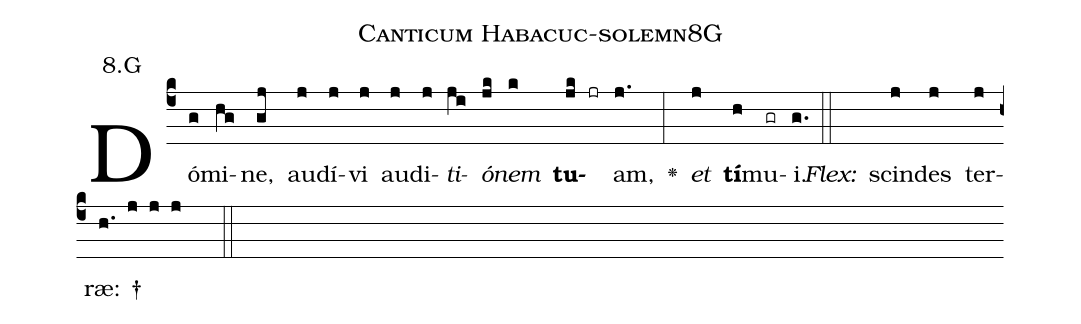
name: Canticum Habacuc-solemn8G;
annotation: 8.G;
%%
(c4)Dó(g)mi(hg)ne,(gj) au(j)dí(j)vi(j) au(j)di(j)<i>ti</i>(ji)<i>ó</i>(jk)<i>nem</i>(k) <b>tu</b>(jk jr)am,(j.) <v>\greheightstar</v>(:) <i>et</i>(j) <b>tí</b>(h)mu(gr)i.(g.) (::)
<i>Flex:</i>()  scin(j)des(j) ter(j)ræ: †(h. j j j  ::)

%E(j) u(j) o(i) u(j) a(h) e.(g.) (::)
